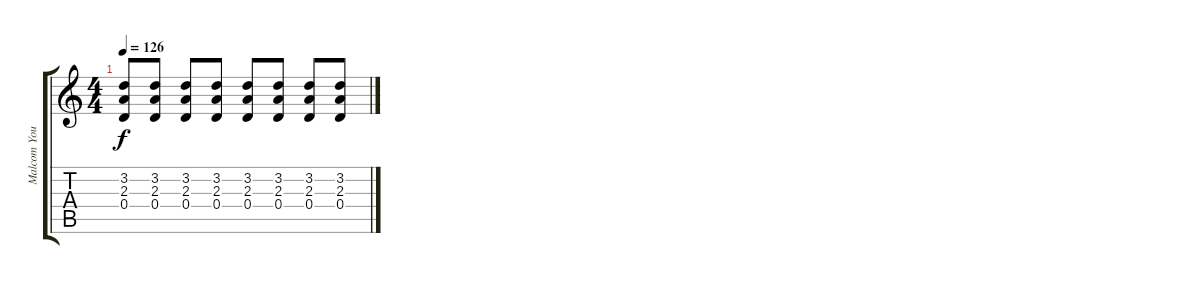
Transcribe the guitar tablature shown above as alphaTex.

\track ("Malcom Young (Guitar)" "Malcom You") {instrument overdrivenguitar}
\staff {score tabs}
\tuning (E4 B3 G3 D3 A2 E2) {hide}
\ts (4 4)
\tempo 126
\clef g2
\ks c
(3.2 2.3 0.4).8{dy f} (3.2 2.3 0.4).8 (3.2 2.3 0.4).8 (3.2 2.3 0.4).8 (3.2 2.3 0.4).8 (3.2 2.3 0.4).8 (3.2 2.3 0.4).8 (3.2 2.3 0.4).8
